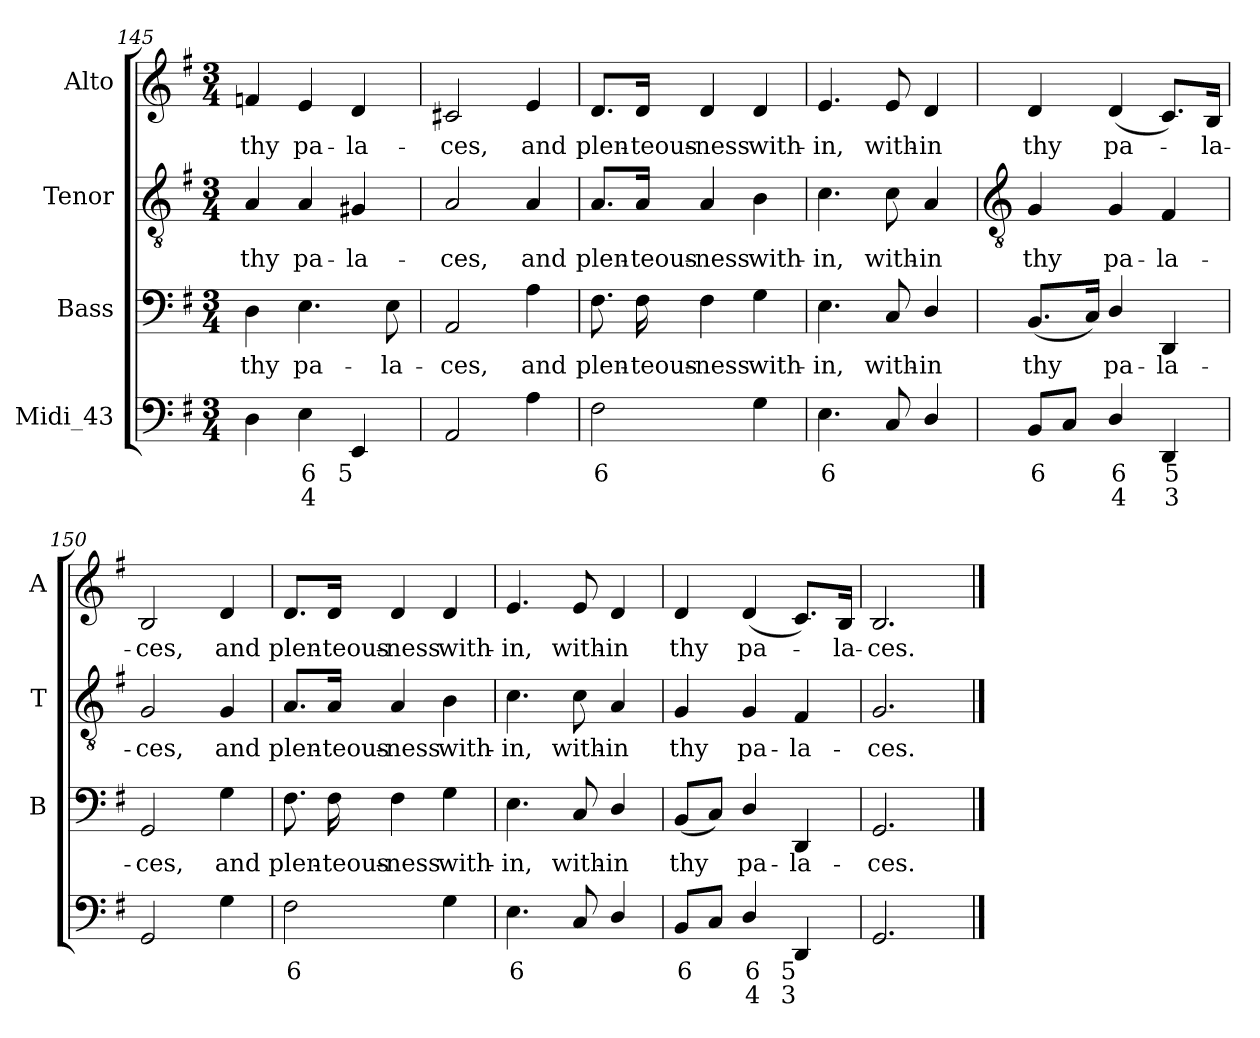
**kern	**text	**text	**kern	**text	**kern	**text	**kern	**text
*part4	*part4	*part4	*part3	*part3	*part2	*part2	*part1	*part1
*staff4	*staff4	*staff4	*staff3	*staff3	*staff2	*staff2	*staff1	*staff1
*I"Midi_43	*	*	*I"Bass	*	*I"Tenor	*	*I"Alto	*
*	*	*	*I'B	*	*I'T	*	*I'A	*
*clefF4	*	*	*clefF4	*	*clefGv2	*	*clefG2	*
*k[f#]	*	*	*k[f#]	*	*k[f#]	*	*k[f#]	*
*G:	*	*	*G:	*	*G:	*	*G:	*
*M3/4	*	*	*M3/4	*	*M3/4	*	*M3/4	*
=145	=145	=145	=145	=145	=145	=145	=145	=145
!	!	!	!	!LO:LY:b	!	!LO:LY:b	!	!LO:LY:b
4D	.	.	4D	thy	4A	thy	4fn	thy
!	!LO:LY:b	!LO:LY:b	!	!LO:LY:b	!	!LO:LY:b	!	!LO:LY:b
4E	6	4	4.E	pa-	4A	pa-	4e	pa-
!	!LO:LY:b	!	!	!	!	!LO:LY:b	!	!LO:LY:b
4EE	5	.	.	.	4G#X	-la-	4d	-la-
!	!	!	!	!LO:LY:b	!	!	!	!
.	.	.	8E	-la-	.	.	.	.
=146	=146	=146	=146	=146	=146	=146	=146	=146
!	!	!	!	!LO:LY:b	!	!LO:LY:b	!	!LO:LY:b
2AA	.	.	2AA	-ces,	2A	-ces,	2c#X	-ces,
!	!	!	!	!LO:LY:b	!	!LO:LY:b	!	!LO:LY:b
4A	.	.	4A	and	4A	and	4e	and
=147	=147	=147	=147	=147	=147	=147	=147	=147
!	!LO:LY:b	!	!	!LO:LY:b	!	!LO:LY:b	!	!LO:LY:b
2F#	6	.	8.F#	plen-	8.A/L	plen-	8.d/L	plen-
!	!	!	!	!LO:LY:b	!	!LO:LY:b	!	!LO:LY:b
.	.	.	16F#	-teous-	16A/Jk	-teous-	16d/Jk	-teous-
!	!	!	!	!LO:LY:b	!	!LO:LY:b	!	!LO:LY:b
.	.	.	4F#	-ness	4A	-ness	4d	-ness
!	!	!	!	!LO:LY:b	!	!LO:LY:b	!	!LO:LY:b
4G	.	.	4G	with-	4B	with-	4d	with-
=148	=148	=148	=148	=148	=148	=148	=148	=148
!	!LO:LY:b	!	!	!LO:LY:b	!	!LO:LY:b	!	!LO:LY:b
4.E	6	.	4.E	-in,	4.c	-in,	4.e	-in,
!	!	!	!	!LO:LY:b	!	!LO:LY:b	!	!LO:LY:b
8C	.	.	8C	with-	8c	with-	8e	with-
!	!	!	!	!LO:LY:b	!	!LO:LY:b	!	!LO:LY:b
4D/	.	.	4D/	-in	4A	-in	4d	-in
!!LO:LB:g=z
=149	=149	=149	=149	=149	=149	=149	=149	=149
*	*	*	*	*	*clefGv2	*	*	*
!	!LO:LY:b	!	!	!LO:LY:b	!	!LO:LY:b	!	!LO:LY:b
8BBL	6	.	(<8.BBL	thy	4G	thy	4d	thy
8CJ	.	.	.	.	.	.	.	.
.	.	.	16CJ)	.	.	.	.	.
!	!LO:LY:b	!LO:LY:b	!	!LO:LY:b	!	!LO:LY:b	!	!LO:LY:b
4D/	6	4	4D/	pa-	4G	pa-	(<4d	pa-
!	!LO:LY:b	!LO:LY:b	!	!LO:LY:b	!	!LO:LY:b	!	!
4DD	5	3	4DD	-la-	4F#	-la-	8.c/L)	.
!	!	!	!	!	!	!	!	!LO:LY:b
.	.	.	.	.	.	.	16B/Jk	la-
=150	=150	=150	=150	=150	=150	=150	=150	=150
!	!	!	!	!LO:LY:b	!	!LO:LY:b	!	!LO:LY:b
2GG	.	.	2GG	-ces,	2G	-ces,	2B	-ces,
!	!	!	!	!LO:LY:b	!	!LO:LY:b	!	!LO:LY:b
4G	.	.	4G	and	4G	and	4d	and
=151	=151	=151	=151	=151	=151	=151	=151	=151
!	!LO:LY:b	!	!	!LO:LY:b	!	!LO:LY:b	!	!LO:LY:b
2F#	6	.	8.F#	plen-	8.A/L	plen-	8.d/L	plen-
!	!	!	!	!LO:LY:b	!	!LO:LY:b	!	!LO:LY:b
.	.	.	16F#	-teous-	16A/Jk	-teous-	16d/Jk	-teous-
!	!	!	!	!LO:LY:b	!	!LO:LY:b	!	!LO:LY:b
.	.	.	4F#	-ness	4A	-ness	4d	-ness
!	!	!	!	!LO:LY:b	!	!LO:LY:b	!	!LO:LY:b
4G	.	.	4G	with-	4B	with-	4d	with-
=152	=152	=152	=152	=152	=152	=152	=152	=152
!	!LO:LY:b	!	!	!LO:LY:b	!	!LO:LY:b	!	!LO:LY:b
4.E	6	.	4.E	-in,	4.c	-in,	4.e	-in,
!	!	!	!	!LO:LY:b	!	!LO:LY:b	!	!LO:LY:b
8C	.	.	8C	with-	8c	with-	8e	with-
!	!	!	!	!LO:LY:b	!	!LO:LY:b	!	!LO:LY:b
4D/	.	.	4D/	-in	4A	-in	4d	-in
=153	=153	=153	=153	=153	=153	=153	=153	=153
!	!LO:LY:b	!	!	!LO:LY:b	!	!LO:LY:b	!	!LO:LY:b
8BBL	6	.	(<8BBL	thy	4G	thy	4d	thy
8CJ	.	.	8CJ)	.	.	.	.	.
!	!LO:LY:b	!LO:LY:b	!	!LO:LY:b	!	!LO:LY:b	!	!LO:LY:b
4D/	6	4	4D/	pa-	4G	pa-	(<4d	pa-
!	!LO:LY:b	!LO:LY:b	!	!LO:LY:b	!	!LO:LY:b	!	!
4DD	5	3	4DD	-la-	4F#	-la-	8.c/L)	.
!	!	!	!	!	!	!	!	!LO:LY:b
.	.	.	.	.	.	.	16B/Jk	la-
=154	=154	=154	=154	=154	=154	=154	=154	=154
!	!	!	!	!LO:LY:b	!	!LO:LY:b	!	!LO:LY:b
2.GG	.	.	2.GG	-ces.	2.G	-ces.	2.B	-ces.
==	==	==	==	==	==	==	==	==
*-	*-	*-	*-	*-	*-	*-	*-	*-
